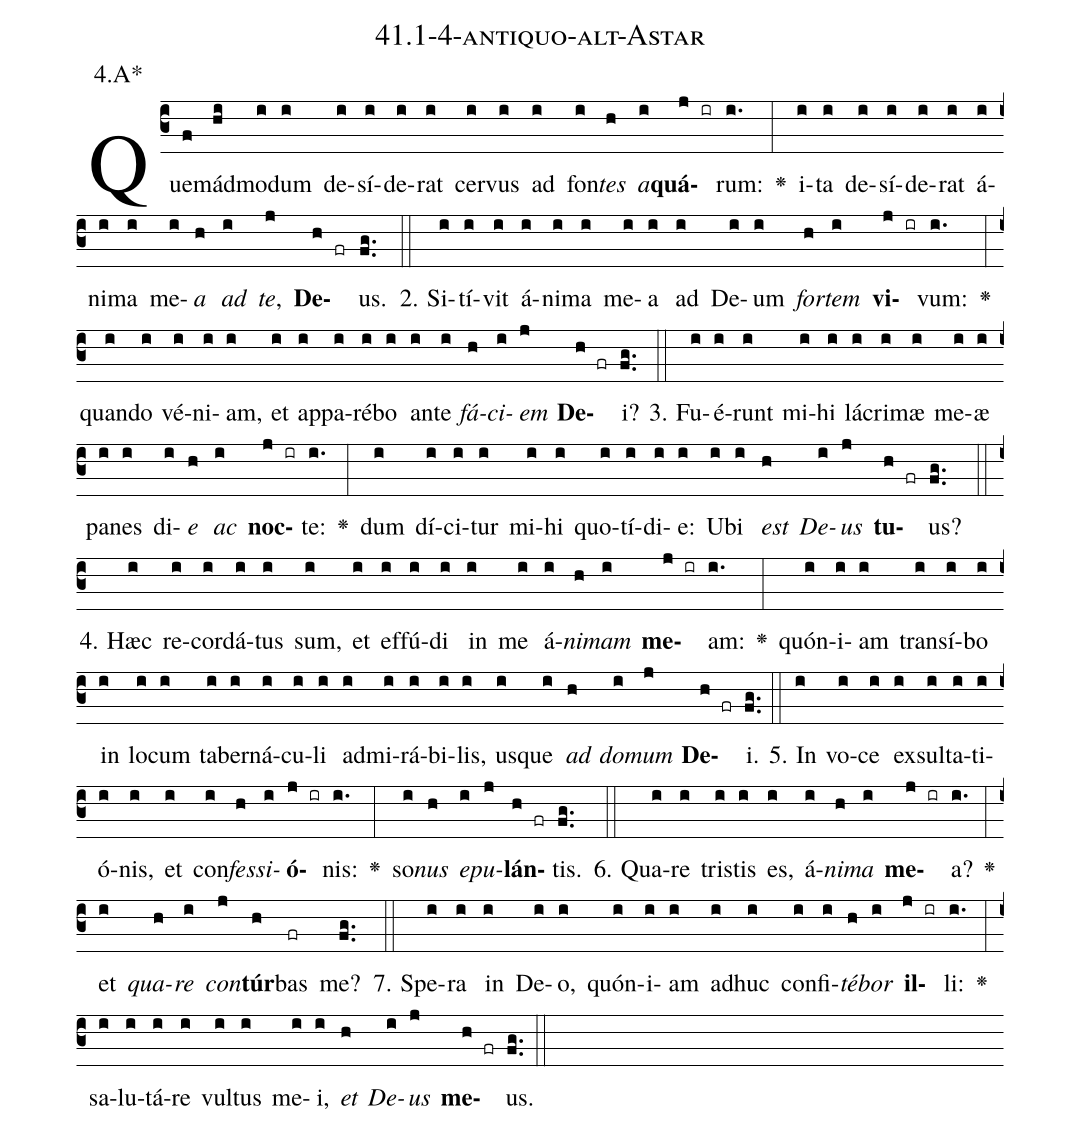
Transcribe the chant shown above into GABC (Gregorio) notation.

name: 41.1-4-antiquo-alt-Astar;
annotation: 4.A*;
%%
(c3)Quem(f)ád(hi)mo(i)dum(i) de(i)sí(i)de(i)rat(i) cer(i)vus(i) ad(i) fon(i)<i>tes</i>(h) <i>a</i>(i)<b>quá</b>(j ir)rum:(i.) <v>\greheightstar</v>(:) i(i)ta(i) de(i)sí(i)de(i)rat(i) á(i)ni(i)ma(i) me(i)<i>a</i>(h) <i>ad</i>(i) <i>te</i>,(j) <b>De</b>(h fr)us.(fg..) (::)
2. Si(i)tí(i)vit(i) á(i)ni(i)ma(i) me(i)a(i) ad(i) De(i)um(i) <i>for</i>(h)<i>tem</i>(i) <b>vi</b>(j ir)vum:(i.) <v>\greheightstar</v>(:) quan(i)do(i) vé(i)ni(i)am,(i) et(i) ap(i)pa(i)ré(i)bo(i) an(i)te(i) <i>fá</i>(h)<i>ci</i>(i)<i>em</i>(j) <b>De</b>(h fr)i?(fg..) (::)
3. Fu(i)é(i)runt(i) mi(i)hi(i) lá(i)cri(i)mæ(i) me(i)æ(i) pa(i)nes(i) di(i)<i>e</i>(h) <i>ac</i>(i) <b>noc</b>(j ir)te:(i.) <v>\greheightstar</v>(:) dum(i) dí(i)ci(i)tur(i) mi(i)hi(i) quo(i)tí(i)di(i)e:(i) U(i)bi(i) <i>est</i>(h) <i>De</i>(i)<i>us</i>(j) <b>tu</b>(h fr)us?(fg..) (::)
4. Hæc(i) re(i)cor(i)dá(i)tus(i) sum,(i) et(i) ef(i)fú(i)di(i) in(i) me(i) á(i)<i>ni</i>(h)<i>mam</i>(i) <b>me</b>(j ir)am:(i.) <v>\greheightstar</v>(:) quón(i)i(i)am(i) trans(i)í(i)bo(i) in(i) lo(i)cum(i) ta(i)ber(i)ná(i)cu(i)li(i) ad(i)mi(i)rá(i)bi(i)lis,(i) us(i)que(i) <i>ad</i>(h) <i>do</i>(i)<i>mum</i>(j) <b>De</b>(h fr)i.(fg..) (::)
5. In(i) vo(i)ce(i) ex(i)sul(i)ta(i)ti(i)ó(i)nis,(i) et(i) con(i)<i>fes</i>(h)<i>si</i>(i)<b>ó</b>(j ir)nis:(i.) <v>\greheightstar</v>(:) so(i)<i>nus</i>(h) <i>e</i>(i)<i>pu</i>(j)<b>lán</b>(h fr)tis.(fg..) (::)
6. Qua(i)re(i) tris(i)tis(i) es,(i) á(i)<i>ni</i>(h)<i>ma</i>(i) <b>me</b>(j ir)a?(i.) <v>\greheightstar</v>(:) et(i) <i>qua</i>(h)<i>re</i>(i) <i>con</i>(j)<b>túr</b>(h)bas(fr) me?(fg..) (::)
7. Spe(i)ra(i) in(i) De(i)o,(i) quón(i)i(i)am(i) ad(i)huc(i) con(i)fi(i)<i>té</i>(h)<i>bor</i>(i) <b>il</b>(j ir)li:(i.) <v>\greheightstar</v>(:) sa(i)lu(i)tá(i)re(i) vul(i)tus(i) me(i)i,(i) <i>et</i>(h) <i>De</i>(i)<i>us</i>(j) <b>me</b>(h fr)us.(fg..) (::)
